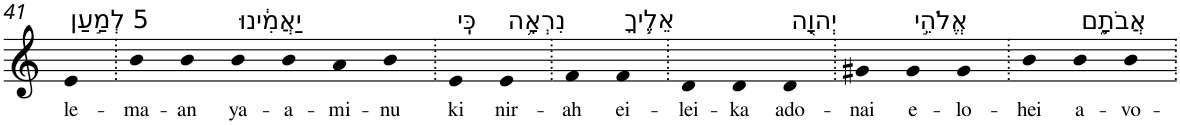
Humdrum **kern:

**kern	**text
*part1	*part1
*staff1	*staff1
*I"Piano	*
*I'Pno	*
!!LO:PB:g=z
*clefG2	*
*k[]	*
=41	=41
!LO:TX:a:t=5 לְמַ֣עַן	!
!	!LO:LY:b
4e	le-
=42.	=42.
!	!LO:LY:b
4b	-ma-
!	!LO:LY:b
4b	-an
!LO:TX:a:t=יַאֲמִ֔ינוּ	!
!	!LO:LY:b
4b	ya-
!	!LO:LY:b
4b	-a-
!	!LO:LY:b
4a	-mi-
!	!LO:LY:b
4b	-nu
=43.	=43.
!LO:TX:a:t=כִּֽי	!
!	!LO:LY:b
4e	ki
!LO:TX:a:t=נִרְאָ֥ה	!
!	!LO:LY:b
4e	nir-
=44.	=44.
!	!LO:LY:b
4f	-ah
!LO:TX:a:t=אֵלֶ֛יךָ	!
!	!LO:LY:b
4f	ei-
=45.	=45.
!	!LO:LY:b
4d	-lei-
!	!LO:LY:b
4d	-ka
!LO:TX:a:t=יְהוָ֖ה	!
!	!LO:LY:b
4d	ado-
=46.	=46.
!	!LO:LY:b
4g#X	-nai
!LO:TX:a:t=אֱלֹהֵ֣י	!
!	!LO:LY:b
4g#	e-
!	!LO:LY:b
4g#	-lo-
=47.	=47.
!	!LO:LY:b
4b	-hei
!LO:TX:a:t=אֲבֹתָ֑ם	!
!	!LO:LY:b
4b	a-
!	!LO:LY:b
4b	-vo-
=.	=.
*-	*-
